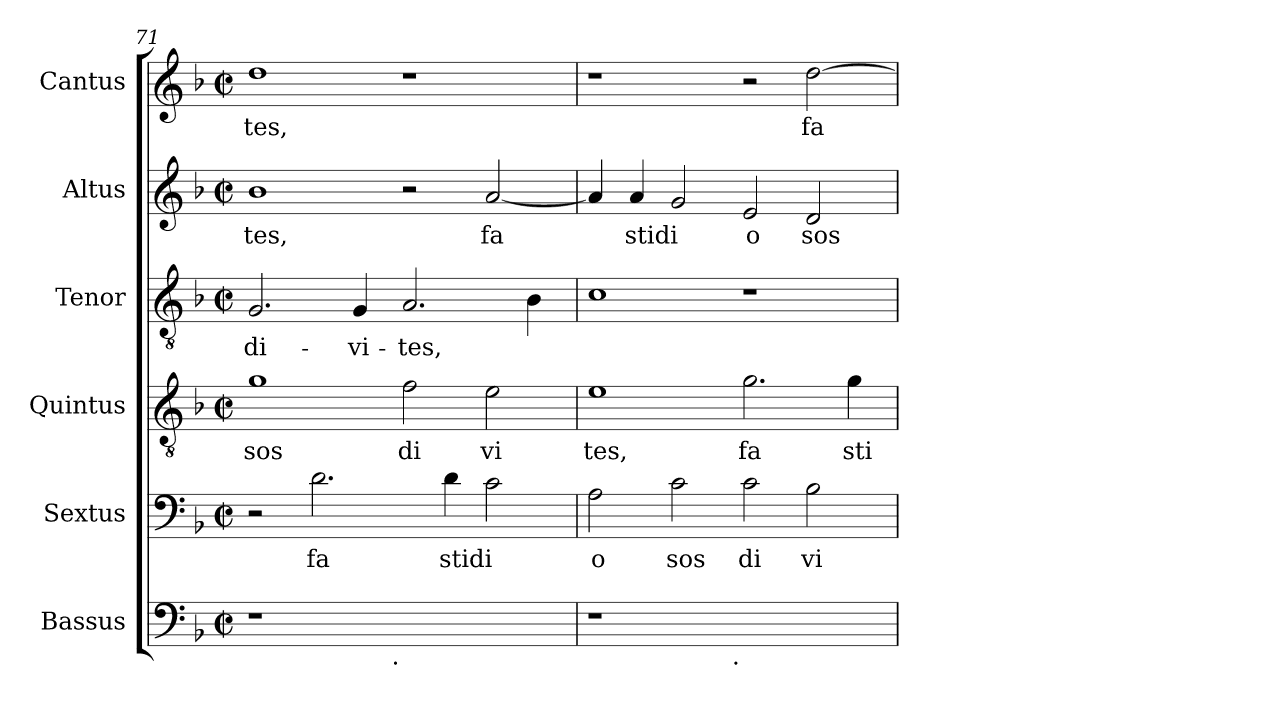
**kern	**kern	**text	**kern	**text	**kern	**text	**kern	**text	**kern	**text
*part6	*part5	*part5	*part4	*part4	*part3	*part3	*part2	*part2	*part1	*part1
*staff6	*staff5	*staff5	*staff4	*staff4	*staff3	*staff3	*staff2	*staff2	*staff1	*staff1
*I"Bassus	*I"Sextus	*	*I"Quintus	*	*I"Tenor	*	*I"Altus	*	*I"Cantus	*
*clefF4	*clefF4	*	*clefGv2	*	*clefGv2	*	*clefG2	*	*clefG2	*
*k[b-]	*k[b-]	*	*k[b-]	*	*k[b-]	*	*k[b-]	*	*k[b-]	*
*F:	*F:	*	*F:	*	*F:	*	*F:	*	*F:	*
*M2/2	*M2/2	*	*M2/2	*	*M2/2	*	*M2/2	*	*M2/2	*
*met(c|)	*met(c|)	*	*met(c|)	*	*met(c|)	*	*met(c|)	*	*met(c|)	*
=71	=71	=71	=71	=71	=71	=71	=71	=71	=71	=71
!	!	!	!	!LO:LY:b:cj	!	!LO:LY:b:cj	!	!LO:LY:b:cj	!	!LO:LY:b:cj
*^	*	*	*	*	*	*	*	*	*	*
1r	2ryy	2r	.	1g	sos	2.G/	di-	1b-	tes,	1dd	-tes,
!	!	!	!LO:LY:b:cj	!	!	!	!	!	!	!	!
.	4...ryy	2.d\	fa	.	.	.	.	.	.	.	.
!	!	!	!	!	!	!	!LO:LY:b:cj	!	!	!	!
.	.	.	.	.	.	4G/	-vi-	.	.	.	.
!	!LO:TX:b:t=.	!	!	!	!	!	!	!	!	!	!
.	1ryy	.	.	.	.	.	.	.	.	.	.
!	!	!	!	!	!LO:LY:b:cj	!	!LO:LY:b:cj	!	!	!	!
1ryy	.	.	.	2f\	di	2.A/	-tes,	2r	.	1r	.
!	!	!	!LO:LY:b:cj	!	!	!	!	!	!	!	!
.	.	4d\	stidi	.	.	.	.	.	.	.	.
!	!	!	!LO:LY:b:cj	!	!LO:LY:b:cj	!	!	!	!LO:LY:b:cj	!	!
.	.	2c\	.	2e\	vi	.	.	[<2a/	fa	.	.
!	!	!	!	!	!	!	!LO:LY:b:cj	!	!	!	!
.	.	.	.	.	.	4B-\	.	.	.	.	.
.	32ryy	.	.	.	.	.	.	.	.	.	.
=72	=72	=72	=72	=72	=72	=72	=72	=72	=72	=72	=72
!	!	!	!LO:LY:b:cj	!	!LO:LY:b:cj	!	!LO:LY:b:cj	!	!LO:LY:b:cj	!	!
1r	2ryy	2A\	o	1e	tes,	1c	.	4a/]	.	1r	.
!	!	!	!	!	!	!	!	!	!LO:LY:b:cj	!	!
.	.	.	.	.	.	.	.	4a/	stidi	.	.
!	!	!	!LO:LY:b:cj	!	!	!	!	!	!LO:LY:b:cj	!	!
.	4...ryy	2c\	sos	.	.	.	.	2g/	.	.	.
!	!LO:TX:b:t=.	!	!	!	!	!	!	!	!	!	!
.	1ryy	.	.	.	.	.	.	.	.	.	.
!	!	!	!LO:LY:b:cj	!	!LO:LY:b:cj	!	!	!	!LO:LY:b:cj	!	!
1ryy	.	2c\	di	2.g\	fa	1r	.	2e/	o	2r	.
!	!	!	!LO:LY:b:cj	!	!	!	!	!	!LO:LY:b:cj	!	!LO:LY:b:cj
.	.	2B-\	vi	.	.	.	.	2d/	sos	[>2dd\	fa-
!	!	!	!	!	!LO:LY:b:cj	!	!	!	!	!	!
.	.	.	.	4g\	sti	.	.	.	.	.	.
.	32ryy	.	.	.	.	.	.	.	.	.	.
*v	*v	*	*	*	*	*	*	*	*	*	*
=	=	=	=	=	=	=	=	=	=	=
*-	*-	*-	*-	*-	*-	*-	*-	*-	*-	*-
